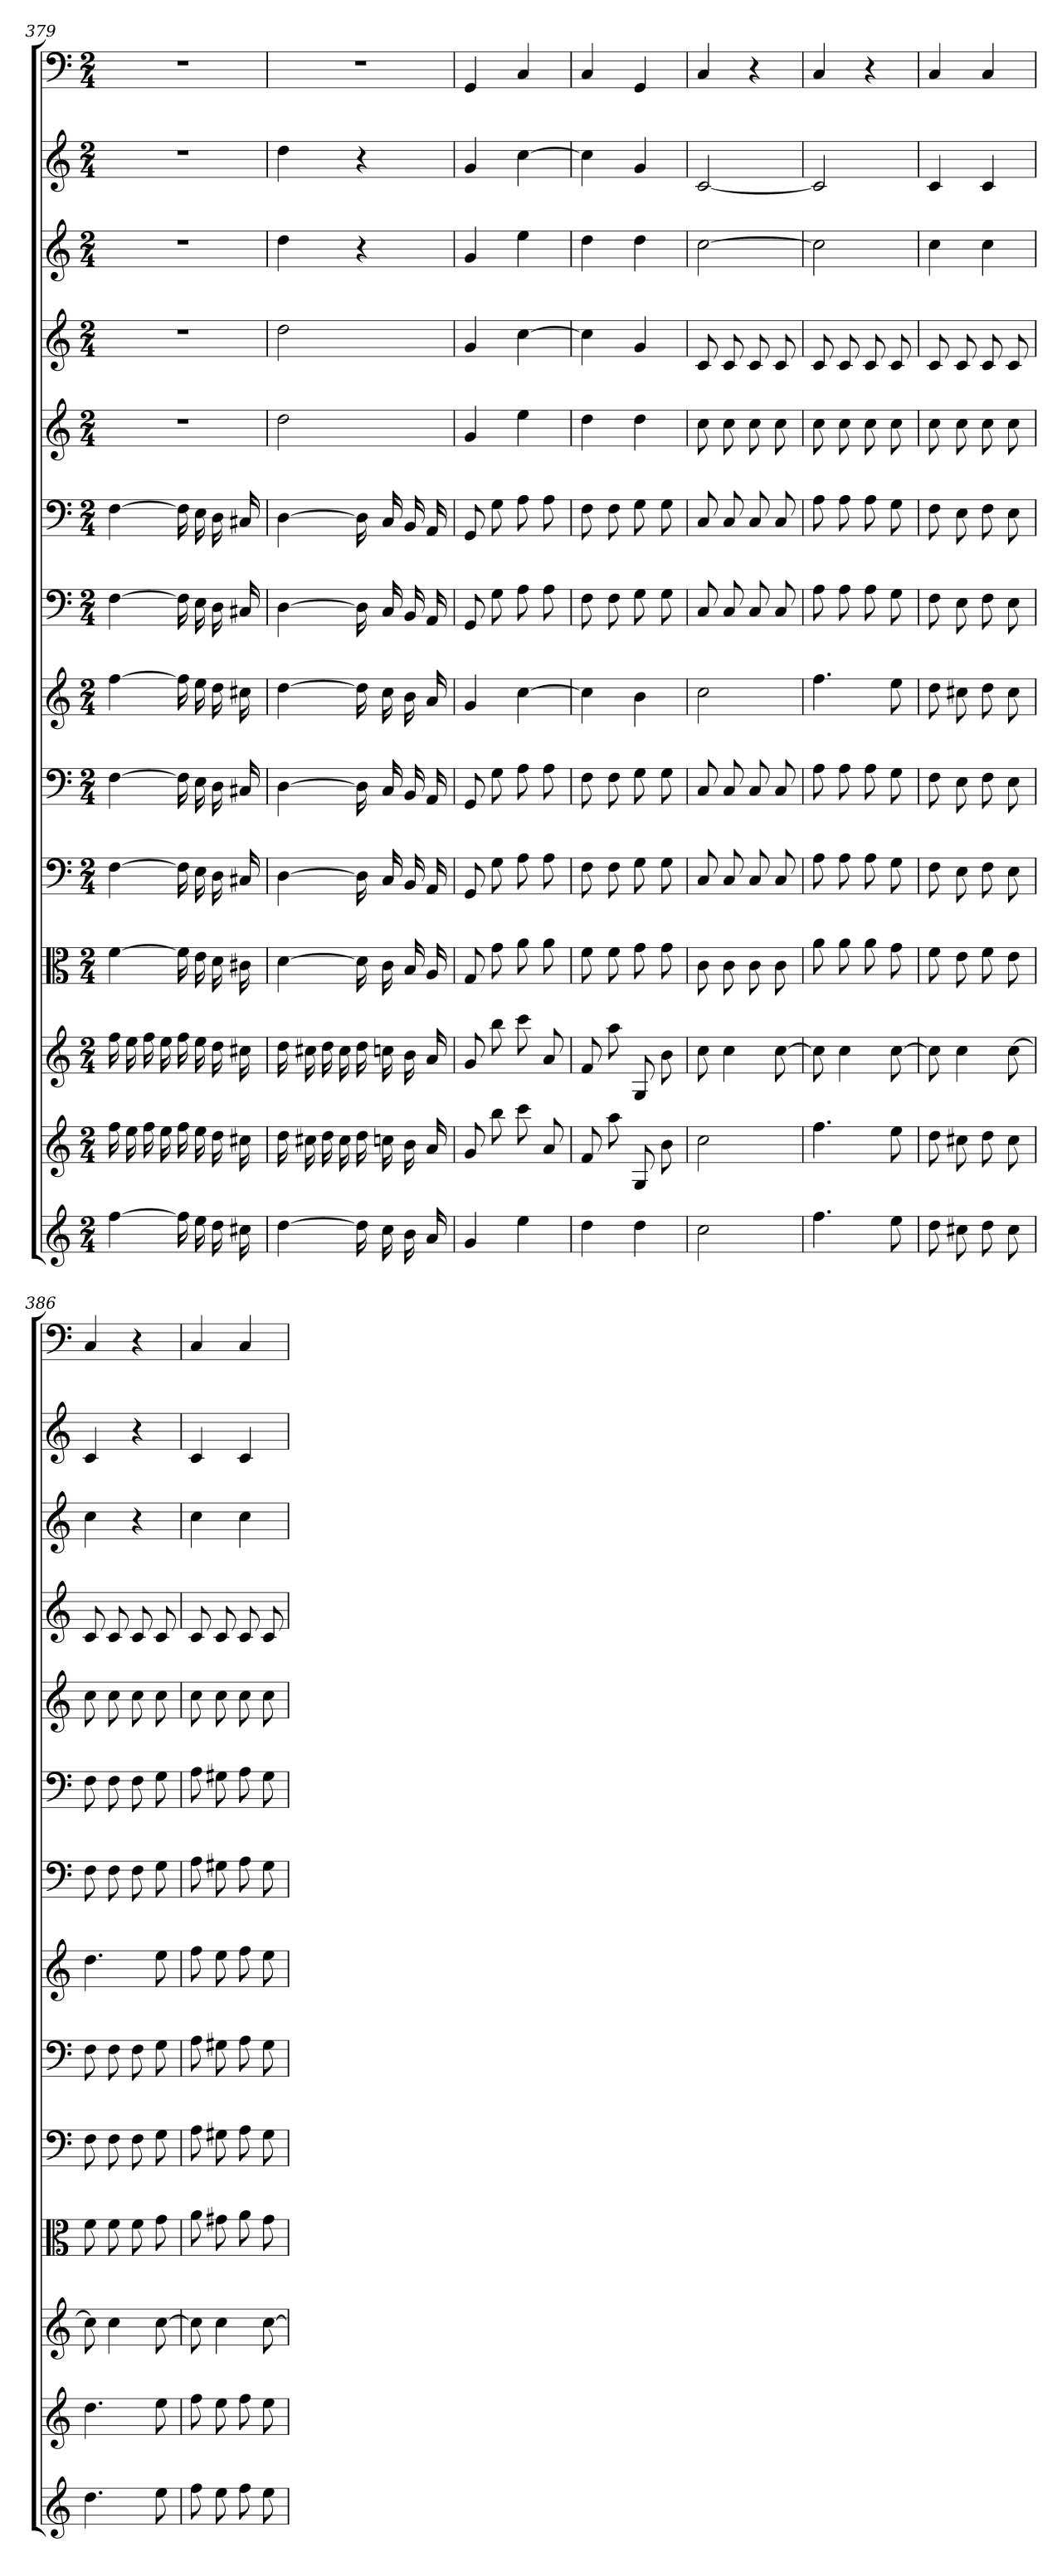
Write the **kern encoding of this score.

**kern	**kern	**kern	**kern	**kern	**kern	**kern	**kern	**kern	**kern	**kern	**kern	**kern	**kern
*part14	*part13	*part12	*part11	*part10	*part9	*part8	*part7	*part6	*part5	*part4	*part3	*part2	*part1
*staff14	*staff13	*staff12	*staff11	*staff10	*staff9	*staff8	*staff7	*staff6	*staff5	*staff4	*staff3	*staff2	*staff1
*	*	*	*clefC3	*clefF4	*clefF4	*	*clefF4	*clefF4	*	*	*	*	*clefF4
*k[]	*k[]	*k[]	*k[]	*k[]	*k[]	*k[]	*k[]	*k[]	*k[]	*k[]	*k[]	*k[]	*k[]
*C:	*C:	*C:	*C:	*C:	*C:	*C:	*C:	*C:	*C:	*C:	*C:	*C:	*C:
*M2/4	*M2/4	*M2/4	*M2/4	*M2/4	*M2/4	*M2/4	*M2/4	*M2/4	*M2/4	*M2/4	*M2/4	*M2/4	*M2/4
=379	=379	=379	=379	=379	=379	=379	=379	=379	=379	=379	=379	=379	=379
[4ff	16ff	16ff	[4f	[4F	[4F	[4ff	[4F	[4F	2r	2r	2r	2r	2r
.	16ee	16ee	.	.	.	.	.	.	.	.	.	.	.
.	16ff	16ff	.	.	.	.	.	.	.	.	.	.	.
.	16ee	16ee	.	.	.	.	.	.	.	.	.	.	.
16ff]	16ff	16ff	16f]	16F]	16F]	16ff]	16F]	16F]	.	.	.	.	.
16ee	16ee	16ee	16e	16E	16E	16ee	16E	16E	.	.	.	.	.
16dd	16dd	16dd	16d	16D	16D	16dd	16D	16D	.	.	.	.	.
16cc#X	16cc#X	16cc#X	16c#X	16C#X	16C#X	16cc#X	16C#X	16C#X	.	.	.	.	.
=380	=380	=380	=380	=380	=380	=380	=380	=380	=380	=380	=380	=380	=380
[4dd	16dd	16dd	[4d	[4D	[4D	[4dd	[4D	[4D	2dd	2dd	4dd	4dd	2r
.	16cc#X	16cc#X	.	.	.	.	.	.	.	.	.	.	.
.	16dd	16dd	.	.	.	.	.	.	.	.	.	.	.
.	16cc#	16cc#	.	.	.	.	.	.	.	.	.	.	.
16dd]	16dd	16dd	16d]	16D]	16D]	16dd]	16D]	16D]	.	.	4r	4r	.
16cc	16ccn	16ccn	16c	16C	16C	16cc	16C	16C	.	.	.	.	.
16b	16b	16b	16B	16BB	16BB	16b	16BB	16BB	.	.	.	.	.
16a	16a	16a	16A	16AA	16AA	16a	16AA	16AA	.	.	.	.	.
=381	=381	=381	=381	=381	=381	=381	=381	=381	=381	=381	=381	=381	=381
4g	8g	8g	8G	8GG	8GG	4g	8GG	8GG	4g	4g	4g	4g	4GG
.	8bb	8bb	8g	8G	8G	.	8G	8G	.	.	.	.	.
4ee	8ccc	8ccc	8a	8A	8A	[4cc	8A	8A	4ee	[4cc	4ee	[4cc	4C
.	8a	8a	8a	8A	8A	.	8A	8A	.	.	.	.	.
=382	=382	=382	=382	=382	=382	=382	=382	=382	=382	=382	=382	=382	=382
4dd	8f	8f	8f	8F	8F	4cc]	8F	8F	4dd	4cc]	4dd	4cc]	4C
.	8aa	8aa	8f	8F	8F	.	8F	8F	.	.	.	.	.
4dd	8G	8G	8g	8G	8G	4b	8G	8G	4dd	4g	4dd	4g	4GG
.	8b	8b	8g	8G	8G	.	8G	8G	.	.	.	.	.
=383	=383	=383	=383	=383	=383	=383	=383	=383	=383	=383	=383	=383	=383
2cc	2cc	8cc	8c	8C	8C	2cc	8C	8C	8cc	8c	[2cc	[2c	4C
.	.	4cc	8c	8C	8C	.	8C	8C	8cc	8c	.	.	.
.	.	.	8c	8C	8C	.	8C	8C	8cc	8c	.	.	4r
.	.	[8cc	8c	8C	8C	.	8C	8C	8cc	8c	.	.	.
=384	=384	=384	=384	=384	=384	=384	=384	=384	=384	=384	=384	=384	=384
4.ff	4.ff	8cc]	8a	8A	8A	4.ff	8A	8A	8cc	8c	2cc]	2c]	4C
.	.	4cc	8a	8A	8A	.	8A	8A	8cc	8c	.	.	.
.	.	.	8a	8A	8A	.	8A	8A	8cc	8c	.	.	4r
8ee	8ee	[8cc	8g	8G	8G	8ee	8G	8G	8cc	8c	.	.	.
=385	=385	=385	=385	=385	=385	=385	=385	=385	=385	=385	=385	=385	=385
8dd	8dd	8cc]	8f	8F	8F	8dd	8F	8F	8cc	8c	4cc	4c	4C
8cc#X	8cc#X	4cc	8e	8E	8E	8cc#X	8E	8E	8cc	8c	.	.	.
8dd	8dd	.	8f	8F	8F	8dd	8F	8F	8cc	8c	4cc	4c	4C
8cc#	8cc#	[8cc	8e	8E	8E	8cc#	8E	8E	8cc	8c	.	.	.
=386	=386	=386	=386	=386	=386	=386	=386	=386	=386	=386	=386	=386	=386
4.dd	4.dd	8cc]	8f	8F	8F	4.dd	8F	8F	8cc	8c	4cc	4c	4C
.	.	4cc	8f	8F	8F	.	8F	8F	8cc	8c	.	.	.
.	.	.	8f	8F	8F	.	8F	8F	8cc	8c	4r	4r	4r
8ee	8ee	[8cc	8g	8G	8G	8ee	8G	8G	8cc	8c	.	.	.
=387	=387	=387	=387	=387	=387	=387	=387	=387	=387	=387	=387	=387	=387
8ff	8ff	8cc]	8a	8A	8A	8ff	8A	8A	8cc	8c	4cc	4c	4C
8ee	8ee	4cc	8g#X	8G#X	8G#X	8ee	8G#X	8G#X	8cc	8c	.	.	.
8ff	8ff	.	8a	8A	8A	8ff	8A	8A	8cc	8c	4cc	4c	4C
8ee	8ee	[8cc	8g#	8G#	8G#	8ee	8G#	8G#	8cc	8c	.	.	.
=	=	=	=	=	=	=	=	=	=	=	=	=	=
*-	*-	*-	*-	*-	*-	*-	*-	*-	*-	*-	*-	*-	*-
